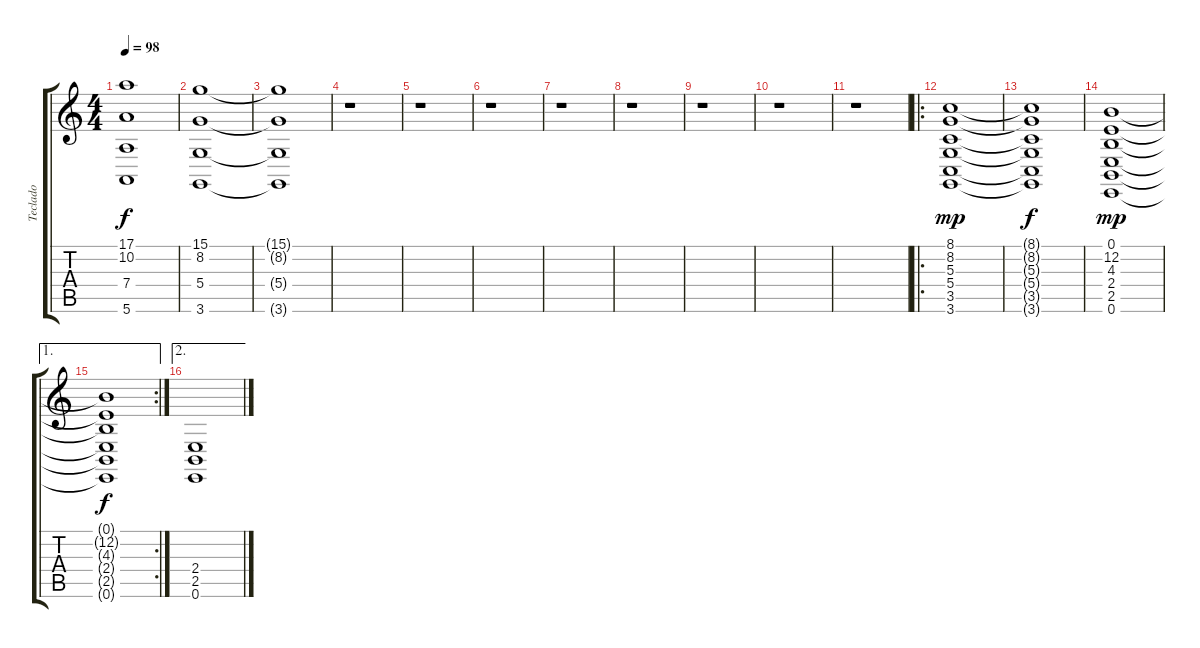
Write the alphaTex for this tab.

\track ("Teclado" "Teclado") {instrument pad4choir}
\staff {score tabs}
\tuning (E4 B3 G3 D3 A2 E2) {hide}
\ts (4 4)
\tempo 98
\clef g2
\ks c
(17.1{t} 10.2{t} 7.4{t} 5.6{t}).1{dy f} |
(15.1 8.2 5.4 3.6).1 |
(15.1{t} 8.2{t} 5.4{t} 3.6{t}).1 |
r.1 |
r.1 |
r.1 |
r.1 |
r.1 |
r.1 |
r.1 |
r.1 |
\ro
(8.1 8.2 5.3 5.4 3.5 3.6).1{dy mp} |
(8.1{t} 8.2{t} 5.3{t} 5.4{t} 3.5{t} 3.6{t}).1{dy f} |
(0.1 12.2 4.3 2.4 2.5 0.6).1{dy mp} |
\ae 1
\rc 2
(0.1{t} 12.2{t} 4.3{t} 2.4{t} 2.5{t} 0.6{t}).1{dy f} |
\ae 2
(2.4 2.5 0.6).1{volume 0}
